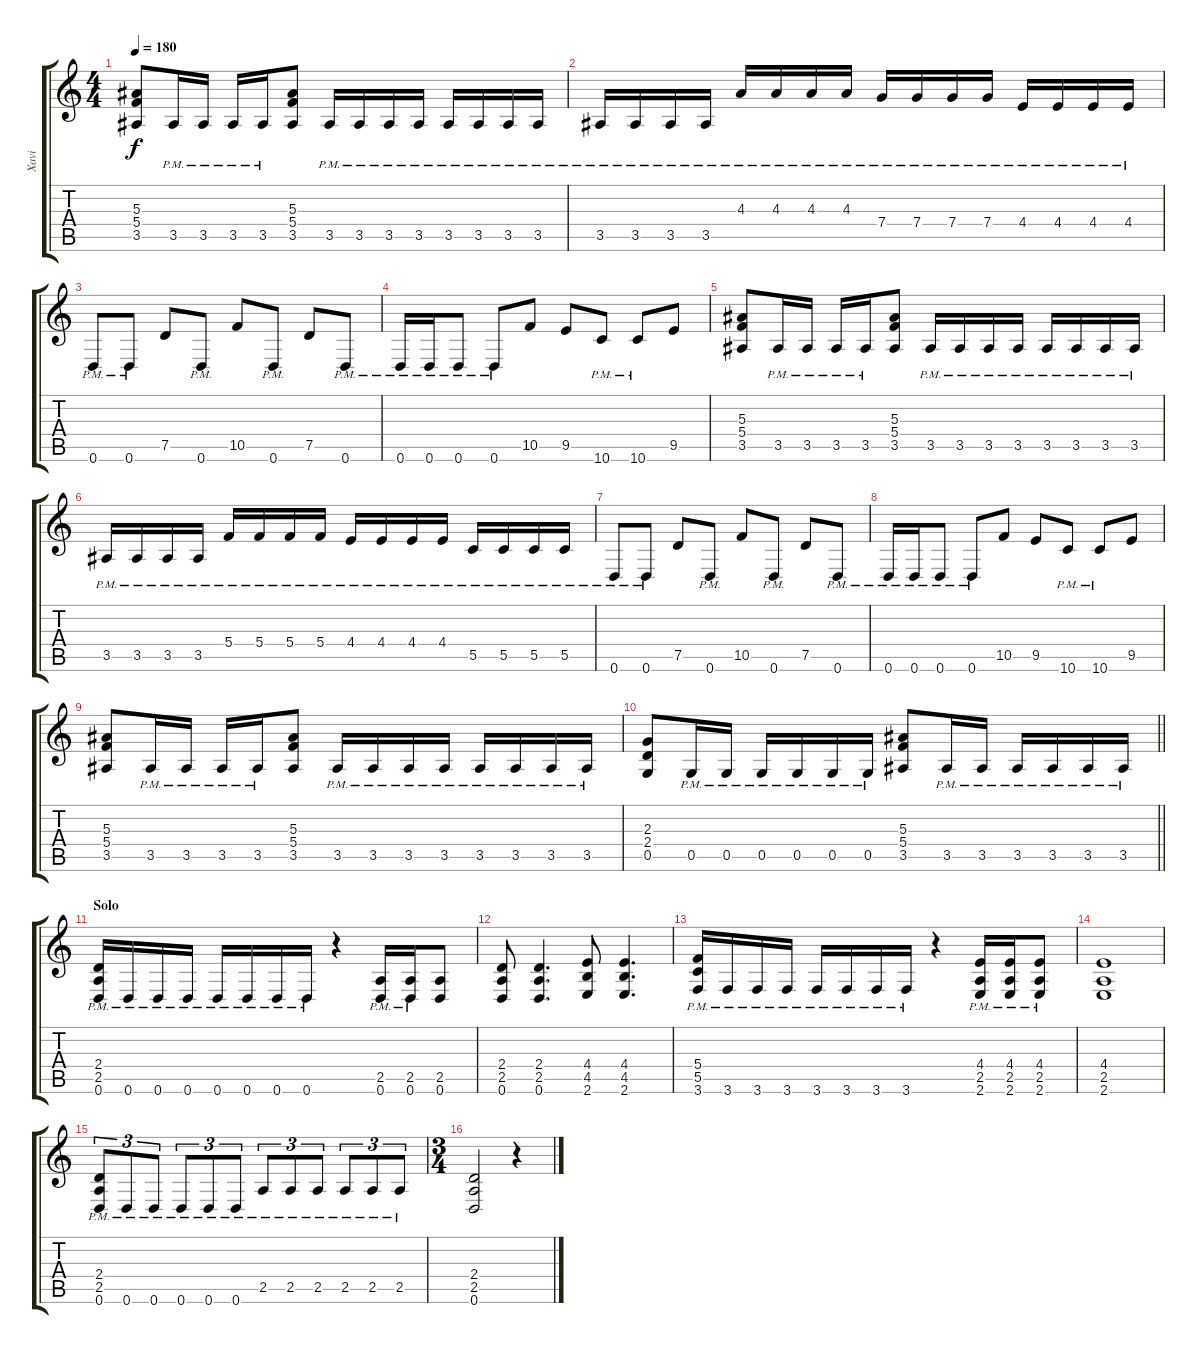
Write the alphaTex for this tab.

\track ("Xavi" "Xavi") {instrument distortionguitar}
\staff {score tabs}
\tuning (D4 A3 F3 C3 G2 D2) {hide}
\ts (4 4)
\tempo 180
\clef g2
\ks c
(5.3 5.4 3.5).8{dy f} 3.5{pm}.16 3.5{pm}.16 3.5{pm}.16 3.5{pm}.16 (5.3 5.4 3.5).8 3.5{pm}.16 3.5{pm}.16 3.5{pm}.16 3.5{pm}.16 3.5{pm}.16 3.5{pm}.16 3.5{pm}.16 3.5{pm}.16 |
3.5{pm}.16 3.5{pm}.16 3.5{pm}.16 3.5{pm}.16 4.3{pm}.16 4.3{pm}.16 4.3{pm}.16 4.3{pm}.16 7.4{pm}.16 7.4{pm}.16 7.4{pm}.16 7.4{pm}.16 4.4{pm}.16 4.4{pm}.16 4.4{pm}.16 4.4{pm}.16 |
0.6{pm}.8 0.6{pm}.8 7.5.8 0.6{pm}.8 10.5.8 0.6{pm}.8 7.5.8 0.6{pm}.8 |
0.6{pm}.16 0.6{pm}.16 0.6{pm}.8 0.6{pm}.8 10.5.8 9.5.8 10.6{pm}.8 10.6{pm}.8 9.5.8 |
(5.3 5.4 3.5).8 3.5{pm}.16 3.5{pm}.16 3.5{pm}.16 3.5{pm}.16 (5.3 5.4 3.5).8 3.5{pm}.16 3.5{pm}.16 3.5{pm}.16 3.5{pm}.16 3.5{pm}.16 3.5{pm}.16 3.5{pm}.16 3.5{pm}.16 |
3.5{pm}.16 3.5{pm}.16 3.5{pm}.16 3.5{pm}.16 5.4{pm}.16 5.4{pm}.16 5.4{pm}.16 5.4{pm}.16 4.4{pm}.16 4.4{pm}.16 4.4{pm}.16 4.4{pm}.16 5.5{pm}.16 5.5{pm}.16 5.5{pm}.16 5.5{pm}.16 |
0.6{pm}.8 0.6{pm}.8 7.5.8 0.6{pm}.8 10.5.8 0.6{pm}.8 7.5.8 0.6{pm}.8 |
0.6{pm}.16 0.6{pm}.16 0.6{pm}.8 0.6{pm}.8 10.5.8 9.5.8 10.6{pm}.8 10.6{pm}.8 9.5.8 |
(5.3 5.4 3.5).8 3.5{pm}.16 3.5{pm}.16 3.5{pm}.16 3.5{pm}.16 (5.3 5.4 3.5).8 3.5{pm}.16 3.5{pm}.16 3.5{pm}.16 3.5{pm}.16 3.5{pm}.16 3.5{pm}.16 3.5{pm}.16 3.5{pm}.16 |
\barLineRight lightlight
(2.3 2.4 0.5).8 0.5{pm}.16 0.5{pm}.16 0.5{pm}.16 0.5{pm}.16 0.5{pm}.16 0.5{pm}.16 (5.3 5.4 3.5).8 3.5{pm}.16 3.5{pm}.16 3.5{pm}.16 3.5{pm}.16 3.5{pm}.16 3.5{pm}.16 |
\section ("" "Solo")
(2.4 2.5 0.6{pm}).16 0.6{pm}.16 0.6{pm}.16 0.6{pm}.16 0.6{pm}.16 0.6{pm}.16 0.6{pm}.16 0.6{pm}.16 r.4 (2.5{pm} 0.6{pm}).16 (2.5{pm} 0.6{pm}).16 (2.5 0.6).8 |
(2.4 2.5 0.6).8 (2.4 2.5 0.6).4{d} (4.4 4.5 2.6).8 (4.4 4.5 2.6).4{d} |
(5.4 5.5 3.6{pm}).16 3.6{pm}.16 3.6{pm}.16 3.6{pm}.16 3.6{pm}.16 3.6{pm}.16 3.6{pm}.16 3.6{pm}.16 r.4 (4.4{pm} 2.5{pm} 2.6{pm}).16 (4.4{pm} 2.5{pm} 2.6{pm}).16 (4.4{pm} 2.5{pm} 2.6{pm}).8 |
(4.4 2.5 2.6).1 |
(2.4 2.5 0.6{pm}).8{tu (3 2)} 0.6{pm}.8{tu (3 2)} 0.6{pm}.8{tu (3 2)} 0.6{pm}.8{tu (3 2)} 0.6{pm}.8{tu (3 2)} 0.6{pm}.8{tu (3 2)} 2.5{pm}.8{tu (3 2)} 2.5{pm}.8{tu (3 2)} 2.5{pm}.8{tu (3 2)} 2.5{pm}.8{tu (3 2)} 2.5{pm}.8{tu (3 2)} 2.5{pm}.8{tu (3 2)} |
\ts (3 4)
(2.4 2.5 0.6).2 r.4
